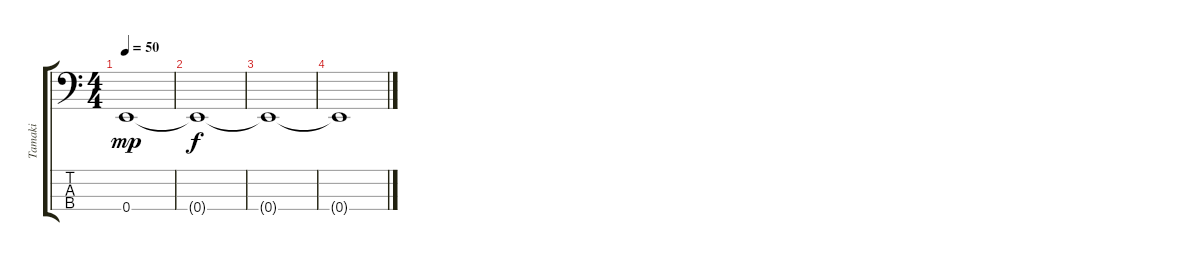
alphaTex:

\track ("Tamaki" "Tamaki") {instrument electricbassfinger}
\staff {score tabs}
\tuning (G2 D2 A1 E1) {hide}
\ts (4 4)
\section ("" "")
\tempo 50
\clef f4
\ks c
0.4.1{dy mp} |
0.4{t}.1{dy f} |
0.4{t}.1 |
0.4{t}.1
